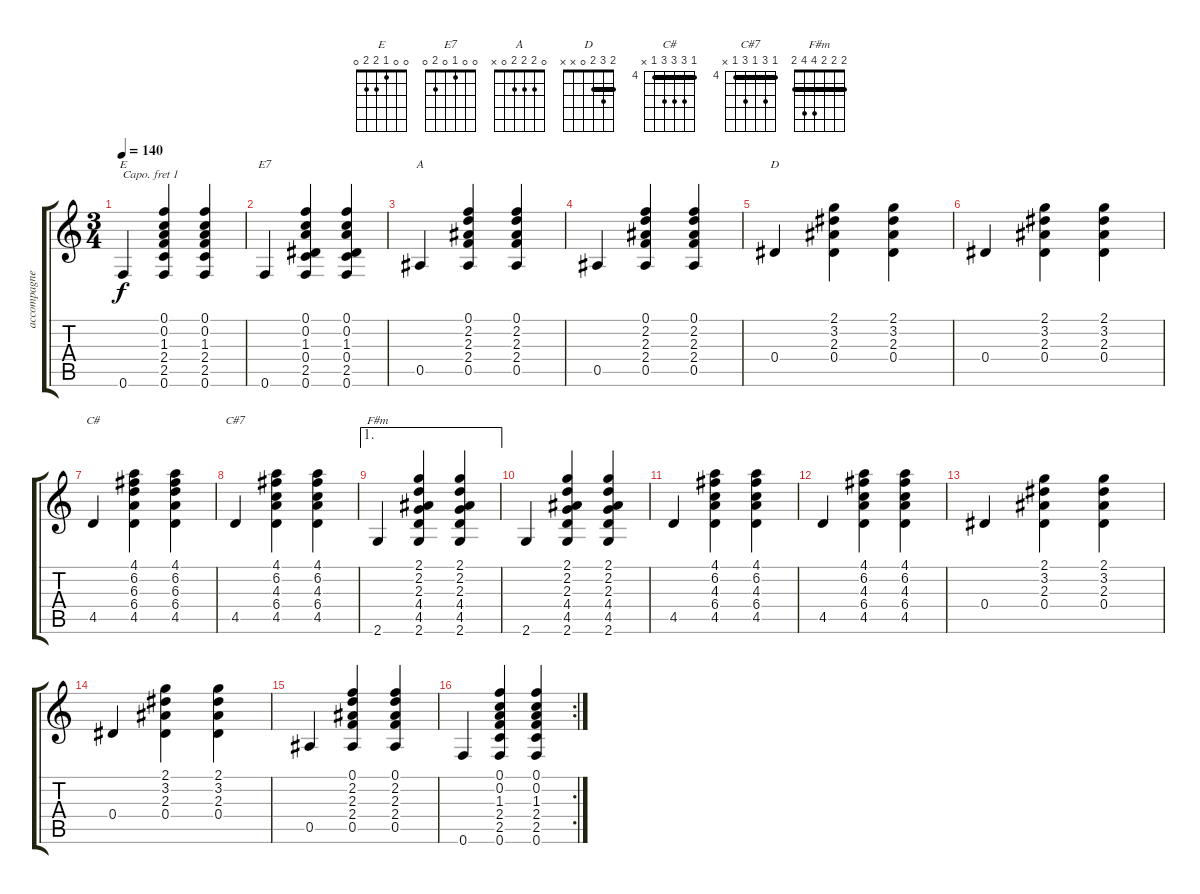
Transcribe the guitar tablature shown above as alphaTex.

\track ("accompagnement" "accompagne") {instrument acousticguitarnylon}
\staff {score tabs}
\capo 1
\tuning (E4 B3 G3 D3 A2 E2) {hide}
\chord ("E" 0 0 1 2 2 0)
\chord ("E7" 0 0 1 0 2 0)
\chord ("A" 0 2 2 2 0 x)
\chord ("D" 2 3 2 0 x x) {barre 2}
\chord ("C#" 4 6 6 6 4 x) {firstfret 4 barre 4}
\chord ("C#7" 4 6 4 6 4 x) {firstfret 4 barre 4}
\chord ("F#m" 2 2 2 4 4 2) {barre 2}
\ts (3 4)
\tempo 140
\clef g2
\ks c
0.6.4{ch "E" dy f} (0.1 0.2 1.3 2.4 2.5 0.6).4 (0.1 0.2 1.3 2.4 2.5 0.6).4 |
0.6.4{ch "E7"} (0.1 0.2 1.3 0.4 2.5 0.6).4 (0.1 0.2 1.3 0.4 2.5 0.6).4 |
0.5.4{ch "A"} (0.1 2.2 2.3 2.4 0.5).4 (0.1 2.2 2.3 2.4 0.5).4 |
0.5.4 (0.1 2.2 2.3 2.4 0.5).4 (0.1 2.2 2.3 2.4 0.5).4 |
0.4.4{ch "D"} (2.1 3.2 2.3 0.4).4 (2.1 3.2 2.3 0.4).4 |
0.4.4 (2.1 3.2 2.3 0.4).4 (2.1 3.2 2.3 0.4).4 |
4.5.4{ch "C#"} (4.1 6.2 6.3 6.4 4.5).4 (4.1 6.2 6.3 6.4 4.5).4 |
4.5.4{ch "C#7"} (4.1 6.2 4.3 6.4 4.5).4 (4.1 6.2 4.3 6.4 4.5).4 |
\ae 1
2.6.4{ch "F#m"} (2.1 2.2 2.3 4.4 4.5 2.6).4 (2.1 2.2 2.3 4.4 4.5 2.6).4 |
2.6.4 (2.1 2.2 2.3 4.4 4.5 2.6).4 (2.1 2.2 2.3 4.4 4.5 2.6).4 |
4.5.4 (4.1 6.2 4.3 6.4 4.5).4 (4.1 6.2 4.3 6.4 4.5).4 |
4.5.4 (4.1 6.2 4.3 6.4 4.5).4 (4.1 6.2 4.3 6.4 4.5).4 |
0.4.4 (2.1 3.2 2.3 0.4).4 (2.1 3.2 2.3 0.4).4 |
0.4.4 (2.1 3.2 2.3 0.4).4 (2.1 3.2 2.3 0.4).4 |
0.5.4 (0.1 2.2 2.3 2.4 0.5).4 (0.1 2.2 2.3 2.4 0.5).4 |
\rc 2
0.6.4 (0.1 0.2 1.3 2.4 2.5 0.6).4 (0.1 0.2 1.3 2.4 2.5 0.6).4
